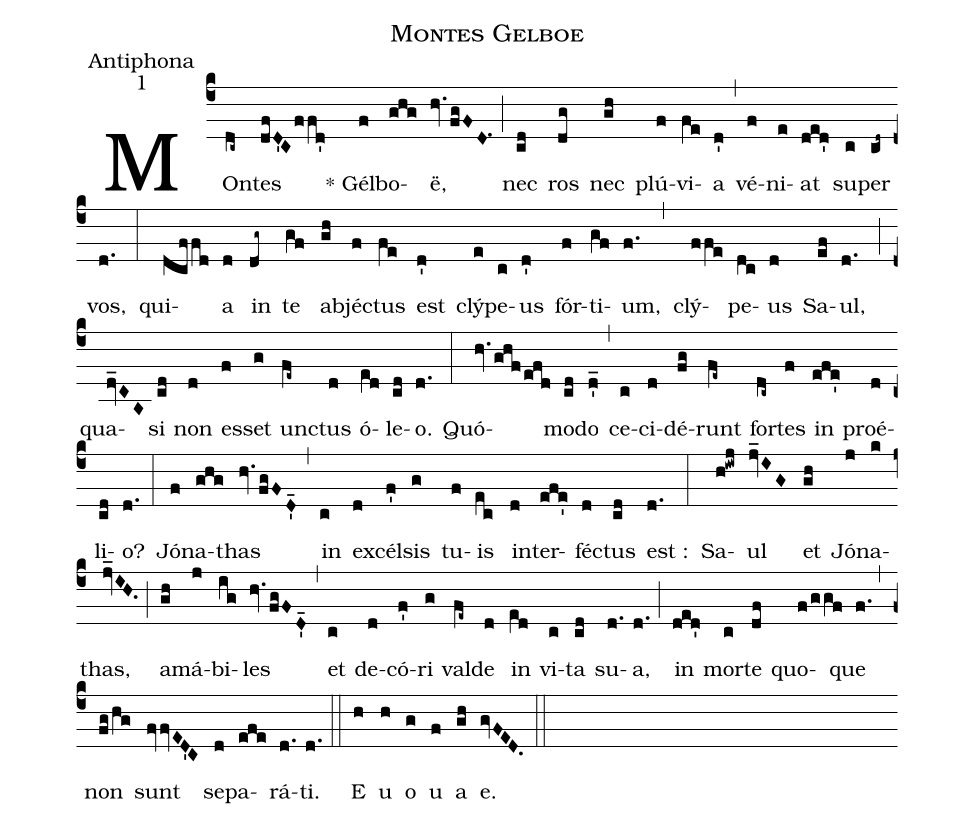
name:Montes Gelboe;
office-part:Antiphona;
mode:1;
%%
(c4) MOn(dc~)tes(dfD'Cffd') ()* Gél(f)bo(ghg)ë,(hv.fgFD.1) (;) nec(cd) ros(dg) nec(gh) plú(f)vi(fe)a(d') (,) vé(f)ni(e)at(ded') su(c)per(cd~) vos,(d.) (:) qui(dcffd)a(d) in(dg~) te(gf) ab(gh)jé(f)ctus(fe) est(d') clý(e)pe(c)us(d') fór(f)ti(gf)um,(f.) (,) clý(ffe)pe(dc)us(d) Sa(ef)ul,(d.) (;) qua(dv_CA)si(cd) non(d) es(f)set(g) un(fe~)ctus(d) ó(e[ll:1]d)le(cd)o.(d.) (:) Quó(hv.ghfefd)mo(cd)do(d'_) (,) ce(c)ci(d)dé(fg)runt(fe~) for(dc~)tes(f) in(efe') proé(d)li(cd)o?(d.) (:) Jó(f)na(ghg)thas(hv.fgFD'_14) (,) in(c) ex(d)cél(f')sis(g) tu(f)is(ec) in(d)ter(efe')fé(d)ctus(cd) est :(d.) (:) Sa(h!iwj)ul(jv_IG) et(gh) Jó(j)na(k)thas,(jv_IH.) (;) a(gh)má(j)bi(ig)les(hv.fgFD'_14) (,) et(c) de(d)có(f')ri(g) val(fe~)de(d) in(e[ll:1]d) vi(c)ta(cd) su(d.)a,(d.) (;) in(ded') mor(c)te(df) quo(f/ggf)que(f.) (,) non(fg/hg) sunt(fvvED'C) se(d)pa(efe)rá(d.)ti.(d.) (::) <eu>E(h) u(h) o(g) u(f) a(gh) e.</eu>(gvFED.) (::)
